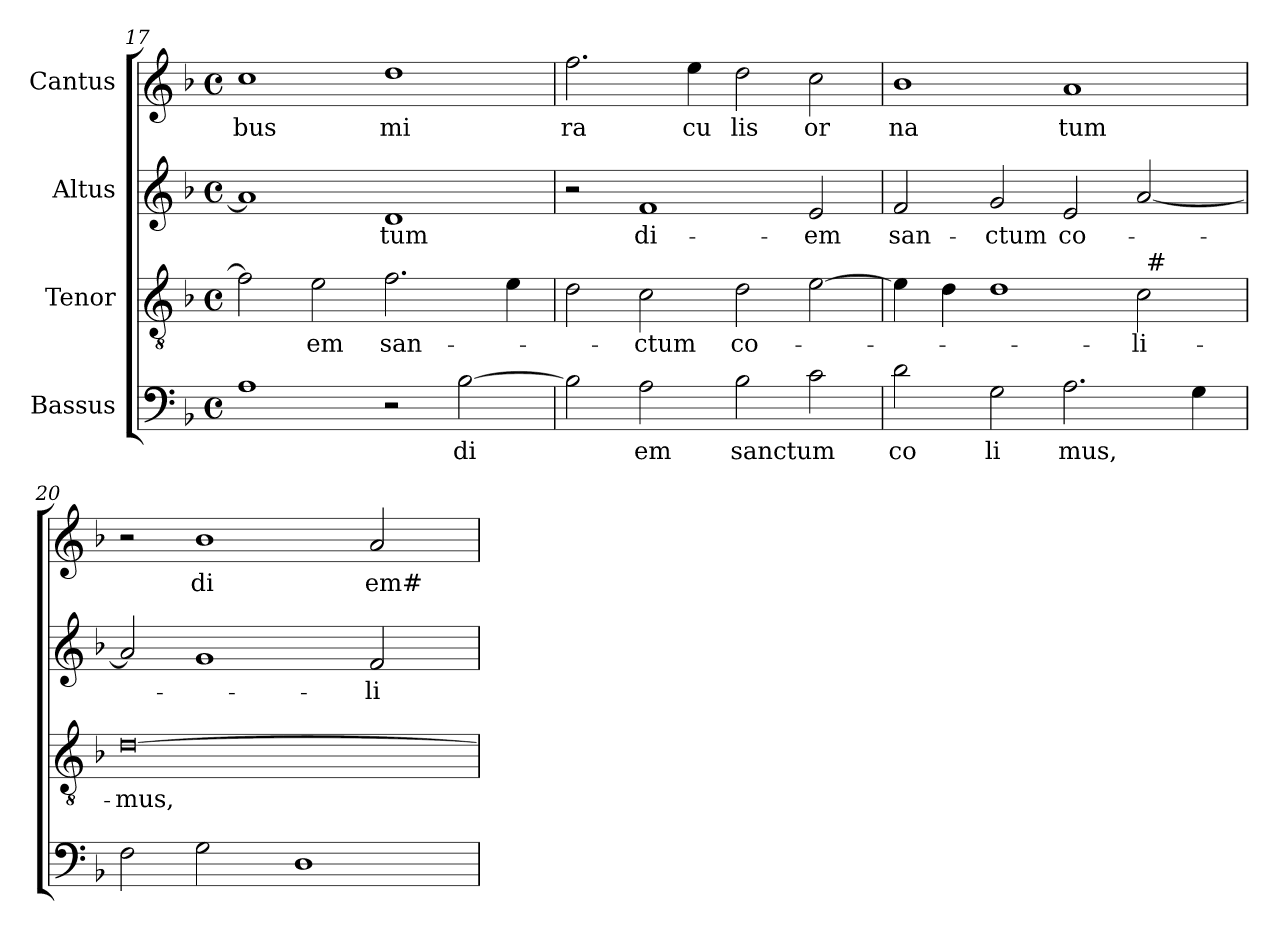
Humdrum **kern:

**kern	**text	**kern	**text	**kern	**text	**kern	**text
*part4	*part4	*part3	*part3	*part2	*part2	*part1	*part1
*staff4	*staff4	*staff3	*staff3	*staff2	*staff2	*staff1	*staff1
*I"Bassus	*	*I"Tenor	*	*I"Altus	*	*I"Cantus	*
*clefF4	*	*clefGv2	*	*clefG2	*	*clefG2	*
*k[b-]	*	*k[b-]	*	*k[b-]	*	*k[b-]	*
*F:	*	*F:	*	*F:	*	*F:	*
*M4/4	*	*M4/4	*	*M4/4	*	*M4/4	*
*met(c)	*	*met(c)	*	*met(c)	*	*met(c)	*
=17	=17	=17	=17	=17	=17	=17	=17
!	!	!	!	!	!	!	!LO:LY:b:cj
1A	.	2f\]	.	1a]	.	1cc	bus
!	!	!	!LO:LY:b:cj	!	!	!	!
.	.	2e\	-em	.	.	.	.
!	!	!	!LO:LY:b	!	!LO:LY:b:cj	!	!LO:LY:b:cj
2r	.	2.f\	san-	1d	-tum	1dd	mi
!	!LO:LY:b:cj	!	!	!	!	!	!
[>2B-\	di	.	.	.	.	.	.
.	.	4e\	.	.	.	.	.
=18	=18	=18	=18	=18	=18	=18	=18
!	!	!	!	!	!	!	!LO:LY:b:cj
2B-\]	.	2d\	.	2r	.	2.ff\	ra
!	!LO:LY:b:cj	!	!LO:LY:b:cj	!	!LO:LY:b:cj	!	!
2A\	em	2c\	-ctum	1f	di-	.	.
!	!	!	!	!	!	!	!LO:LY:b:cj
.	.	.	.	.	.	4ee\	cu
!	!LO:LY:b	!	!LO:LY:b:cj	!	!	!	!LO:LY:b:cj
2B-\	sanctum	2d\	co-	.	.	2dd\	lis
!	!	!	!	!	!LO:LY:b:cj	!	!LO:LY:b:cj
2c\	.	[>2e\	.	2e/	-em	2cc\	or
=19	=19	=19	=19	=19	=19	=19	=19
!	!LO:LY:b:cj	!	!	!	!LO:LY:b:cj	!	!LO:LY:b:cj
*	*	*^	*	*	*	*	*
2d\	co	4e\]	1ryy	.	2f/	san-	1b-	na
.	.	4d\	.	.	.	.	.	.
!	!LO:LY:b:cj	!	!	!	!	!LO:LY:b:cj	!	!
2G\	li	1d	.	.	2g/	-ctum	.	.
!	!LO:LY:b	!	!	!	!	!LO:LY:b:cj	!	!LO:LY:b:cj
2.A\	mus,	.	2ryy	.	2e/	co-	1a	tum
!	!	!	!	!LO:LY:b:cj	!	!	!	!
.	.	2c\	64ryy	-li-	[>2a/	.	.	.
!	!	!	!LO:TX:a:t=#	!	!	!	!	!
.	.	.	4ryy	.	.	.	.	.
4G\	.	.	.	.	.	.	.	.
.	.	.	8...ryy	.	.	.	.	.
!!LO:LB:g=z
=20	=20	=20	=20	=20	=20	=20	=20	=20
!	!	!	!	!LO:LY:b	!	!	!	!
2F\	.	[>0d	2ryy	-mus,	2a/]	.	2r	.
!	!	!	!	!	!	!	!	!LO:LY:b:cj
2G\	.	.	8..ryy	.	1g	.	1b-	di
.	.	.	1ryy	.	.	.	.	.
1D	.	.	.	.	.	.	.	.
!	!	!	!	!	!	!LO:LY:b:cj	!	!LO:LY:b:rj
.	.	.	.	.	2f/	-li	2a/	em#
.	.	.	4ryy	.	.	.	.	.
.	.	.	32ryy	.	.	.	.	.
*	*	*v	*v	*	*	*	*	*
=	=	=	=	=	=	=	=
*-	*-	*-	*-	*-	*-	*-	*-
